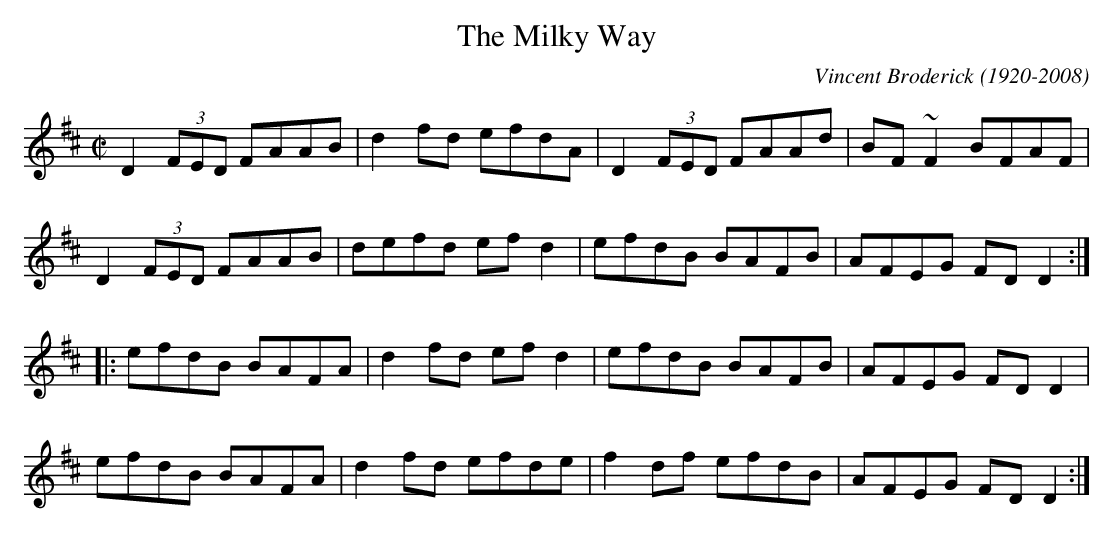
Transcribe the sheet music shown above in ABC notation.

X:1
T:Milky Way, The
C:Vincent Broderick (1920-2008)
M:C|
L:1/8
K:D
D2 (3FED FAAB | d2fd efdA | D2 (3FED FAAd | BF~F2 BFAF |
D2 (3FED FAAB | defd efd2 | efdB BAFB | AFEG FDD2 :|
|: efdB BAFA | d2fd efd2 | efdB BAFB | AFEG FDD2 |
efdB BAFA | d2fd efde | f2df efdB | AFEG FDD2 :|
